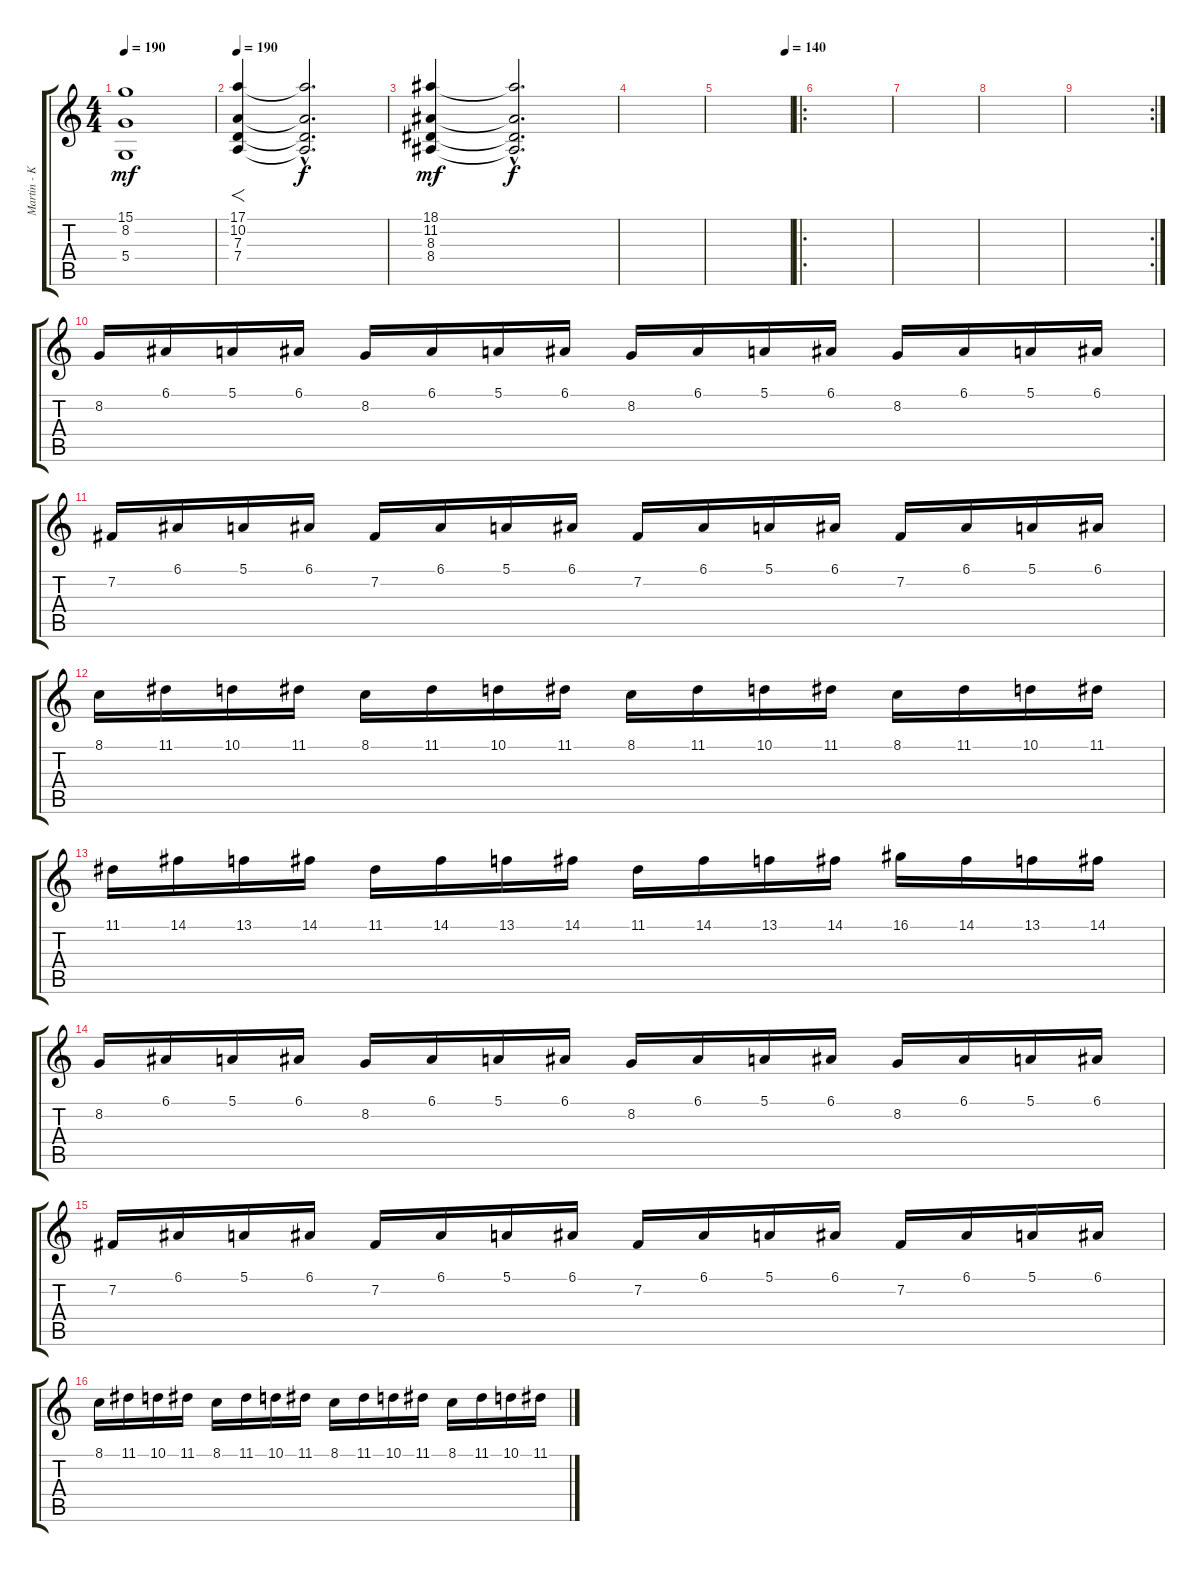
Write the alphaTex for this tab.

\track ("Martin - Keyboard2" "Martin - K") {instrument choiraahs}
\staff {score tabs}
\tuning (E4 B3 G3 D3 A2 E2) {hide}
\ts (4 4)
\tempo 190
\clef g2
\ks c
(15.1 8.2 5.4).1{dy mf} |
\tempo 190
(17.1 10.2 7.3 7.4).4{f} (17.1{hac t} 10.2{hac t} 7.3{hac t} 7.4{hac t}).2{d dy f} |
(18.1 11.2 8.3 8.4).4{dy mf} (18.1{hac t} 11.2{hac t} 8.3{hac t} 8.4{hac t}).2{d dy f} |
|
\tempo (140 0.9375)
|
\ro
|
|
|
\rc 2
|
8.2.16{volume 8 instrument churchorgan} 6.1.16 5.1.16 6.1.16 8.2.16 6.1.16 5.1.16 6.1.16 8.2.16 6.1.16 5.1.16 6.1.16 8.2.16 6.1.16 5.1.16 6.1.16 |
7.2.16 6.1.16 5.1.16 6.1.16 7.2.16 6.1.16 5.1.16 6.1.16 7.2.16 6.1.16 5.1.16 6.1.16 7.2.16 6.1.16 5.1.16 6.1.16 |
8.1.16 11.1.16 10.1.16 11.1.16 8.1.16 11.1.16 10.1.16 11.1.16 8.1.16 11.1.16 10.1.16 11.1.16 8.1.16 11.1.16 10.1.16 11.1.16 |
11.1.16 14.1.16 13.1.16 14.1.16 11.1.16 14.1.16 13.1.16 14.1.16 11.1.16 14.1.16 13.1.16 14.1.16 16.1.16 14.1.16 13.1.16 14.1.16 |
8.2.16{volume 8 instrument churchorgan} 6.1.16 5.1.16 6.1.16 8.2.16 6.1.16 5.1.16 6.1.16 8.2.16 6.1.16 5.1.16 6.1.16 8.2.16 6.1.16 5.1.16 6.1.16 |
7.2.16 6.1.16 5.1.16 6.1.16 7.2.16 6.1.16 5.1.16 6.1.16 7.2.16 6.1.16 5.1.16 6.1.16 7.2.16 6.1.16 5.1.16 6.1.16 |
8.1.16 11.1.16 10.1.16 11.1.16 8.1.16 11.1.16 10.1.16 11.1.16 8.1.16 11.1.16 10.1.16 11.1.16 8.1.16 11.1.16 10.1.16 11.1.16
